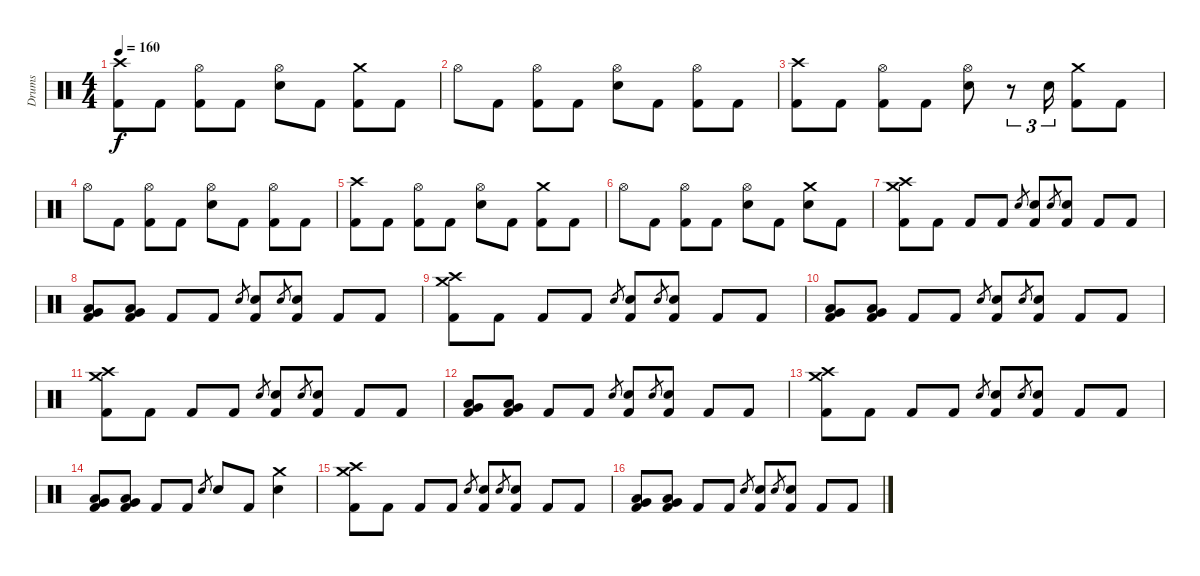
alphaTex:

\track ("Drums" "Drums") {instrument percussion}
\staff {score}
\articulation defaults
\ts (4 4)
\tempo 160
\clef neutral
\ks c
("Crash high (hit)" "Kick (hit) 2").8{dy f} "Kick (hit) 2".8 ("Hi-Hat (open)" "Kick (hit) 2").8 "Kick (hit) 2".8 ("Hi-Hat (open)" "Electric Snare (hit)").8 "Kick (hit) 2".8 ("Crash medium (hit)" "Kick (hit) 2").8 "Kick (hit) 2".8 |
"Hi-Hat (open)".8 "Kick (hit) 2".8 ("Hi-Hat (open)" "Kick (hit) 2").8 "Kick (hit) 2".8 ("Hi-Hat (open)" "Electric Snare (hit)").8 "Kick (hit) 2".8 ("Hi-Hat (open)" "Kick (hit) 2").8 "Kick (hit) 2".8 |
("Crash high (hit)" "Kick (hit) 2").8 "Kick (hit) 2".8 ("Hi-Hat (open)" "Kick (hit) 2").8 "Kick (hit) 2".8 ("Hi-Hat (open)" "Electric Snare (hit)").8 r.8{tu (3 2)} "Electric Snare (hit)".16{tu (3 2)} ("Crash medium (hit)" "Kick (hit) 2").8 "Kick (hit) 2".8 |
"Hi-Hat (open)".8 "Kick (hit) 2".8 ("Hi-Hat (open)" "Kick (hit) 2").8 "Kick (hit) 2".8 ("Hi-Hat (open)" "Electric Snare (hit)").8 "Kick (hit) 2".8 ("Hi-Hat (open)" "Kick (hit) 2").8 "Kick (hit) 2".8 |
("Crash high (hit)" "Kick (hit) 2").8 "Kick (hit) 2".8 ("Hi-Hat (open)" "Kick (hit) 2").8 "Kick (hit) 2".8 ("Hi-Hat (open)" "Electric Snare (hit)").8 "Kick (hit) 2".8 ("Crash medium (hit)" "Kick (hit) 2").8 "Kick (hit) 2".8 |
"Hi-Hat (open)".8 "Kick (hit) 2".8 ("Hi-Hat (open)" "Kick (hit) 2").8 "Kick (hit) 2".8 ("Hi-Hat (open)" "Electric Snare (hit)").8 "Kick (hit) 2".8 ("Crash medium (hit)" "Electric Snare (hit)").8 "Kick (hit) 2".8 |
("Crash high (hit)" "Crash medium (hit)" "Kick (hit) 2").8 "Kick (hit) 2".8 "Kick (hit) 2".8 "Kick (hit) 2".8 "Electric Snare (hit)".8{gr} ("Electric Snare (hit)" "Kick (hit) 2").8 "Electric Snare (hit)".8{gr} ("Electric Snare (hit)" "Kick (hit) 2").8 "Kick (hit) 2".8 "Kick (hit) 2".8 |
("Low Tom (hit)" "Very Low Tom (hit)" "Kick (hit) 2").8 ("Low Tom (hit)" "Very Low Tom (hit)" "Kick (hit) 2").8 "Kick (hit) 2".8 "Kick (hit) 2".8 "Electric Snare (hit)".8{gr} ("Electric Snare (hit)" "Kick (hit) 2").8 "Electric Snare (hit)".8{gr} ("Electric Snare (hit)" "Kick (hit) 2").8 "Kick (hit) 2".8 "Kick (hit) 2".8 |
("Crash high (hit)" "Crash medium (hit)" "Kick (hit) 2").8 "Kick (hit) 2".8 "Kick (hit) 2".8 "Kick (hit) 2".8 "Electric Snare (hit)".8{gr} ("Electric Snare (hit)" "Kick (hit) 2").8 "Electric Snare (hit)".8{gr} ("Electric Snare (hit)" "Kick (hit) 2").8 "Kick (hit) 2".8 "Kick (hit) 2".8 |
("Low Tom (hit)" "Very Low Tom (hit)" "Kick (hit) 2").8 ("Low Tom (hit)" "Very Low Tom (hit)" "Kick (hit) 2").8 "Kick (hit) 2".8 "Kick (hit) 2".8 "Electric Snare (hit)".8{gr} ("Electric Snare (hit)" "Kick (hit) 2").8 "Electric Snare (hit)".8{gr} ("Electric Snare (hit)" "Kick (hit) 2").8 "Kick (hit) 2".8 "Kick (hit) 2".8 |
("Crash high (hit)" "Crash medium (hit)" "Kick (hit) 2").8 "Kick (hit) 2".8 "Kick (hit) 2".8 "Kick (hit) 2".8 "Electric Snare (hit)".8{gr} ("Electric Snare (hit)" "Kick (hit) 2").8 "Electric Snare (hit)".8{gr} ("Electric Snare (hit)" "Kick (hit) 2").8 "Kick (hit) 2".8 "Kick (hit) 2".8 |
("Low Tom (hit)" "Very Low Tom (hit)" "Kick (hit) 2").8 ("Low Tom (hit)" "Very Low Tom (hit)" "Kick (hit) 2").8 "Kick (hit) 2".8 "Kick (hit) 2".8 "Electric Snare (hit)".8{gr} ("Electric Snare (hit)" "Kick (hit) 2").8 "Electric Snare (hit)".8{gr} ("Electric Snare (hit)" "Kick (hit) 2").8 "Kick (hit) 2".8 "Kick (hit) 2".8 |
("Crash high (hit)" "Crash medium (hit)" "Kick (hit) 2").8 "Kick (hit) 2".8 "Kick (hit) 2".8 "Kick (hit) 2".8 "Electric Snare (hit)".8{gr} ("Electric Snare (hit)" "Kick (hit) 2").8 "Electric Snare (hit)".8{gr} ("Electric Snare (hit)" "Kick (hit) 2").8 "Kick (hit) 2".8 "Kick (hit) 2".8 |
("Low Tom (hit)" "Very Low Tom (hit)" "Kick (hit) 2").8 ("Low Tom (hit)" "Very Low Tom (hit)" "Kick (hit) 2").8 "Kick (hit) 2".8 "Kick (hit) 2".8 "Electric Snare (hit)".8{gr} "Electric Snare (hit)".8 "Kick (hit) 2".8 ("Crash medium (hit)" "Electric Snare (hit)").4 |
("Crash high (hit)" "Crash medium (hit)" "Kick (hit) 2").8 "Kick (hit) 2".8 "Kick (hit) 2".8 "Kick (hit) 2".8 "Electric Snare (hit)".8{gr} ("Electric Snare (hit)" "Kick (hit) 2").8 "Electric Snare (hit)".8{gr} ("Electric Snare (hit)" "Kick (hit) 2").8 "Kick (hit) 2".8 "Kick (hit) 2".8 |
("Low Tom (hit)" "Very Low Tom (hit)" "Kick (hit) 2").8 ("Low Tom (hit)" "Very Low Tom (hit)" "Kick (hit) 2").8 "Kick (hit) 2".8 "Kick (hit) 2".8 "Electric Snare (hit)".8{gr} ("Electric Snare (hit)" "Kick (hit) 2").8 "Electric Snare (hit)".8{gr} ("Electric Snare (hit)" "Kick (hit) 2").8 "Kick (hit) 2".8 "Kick (hit) 2".8
